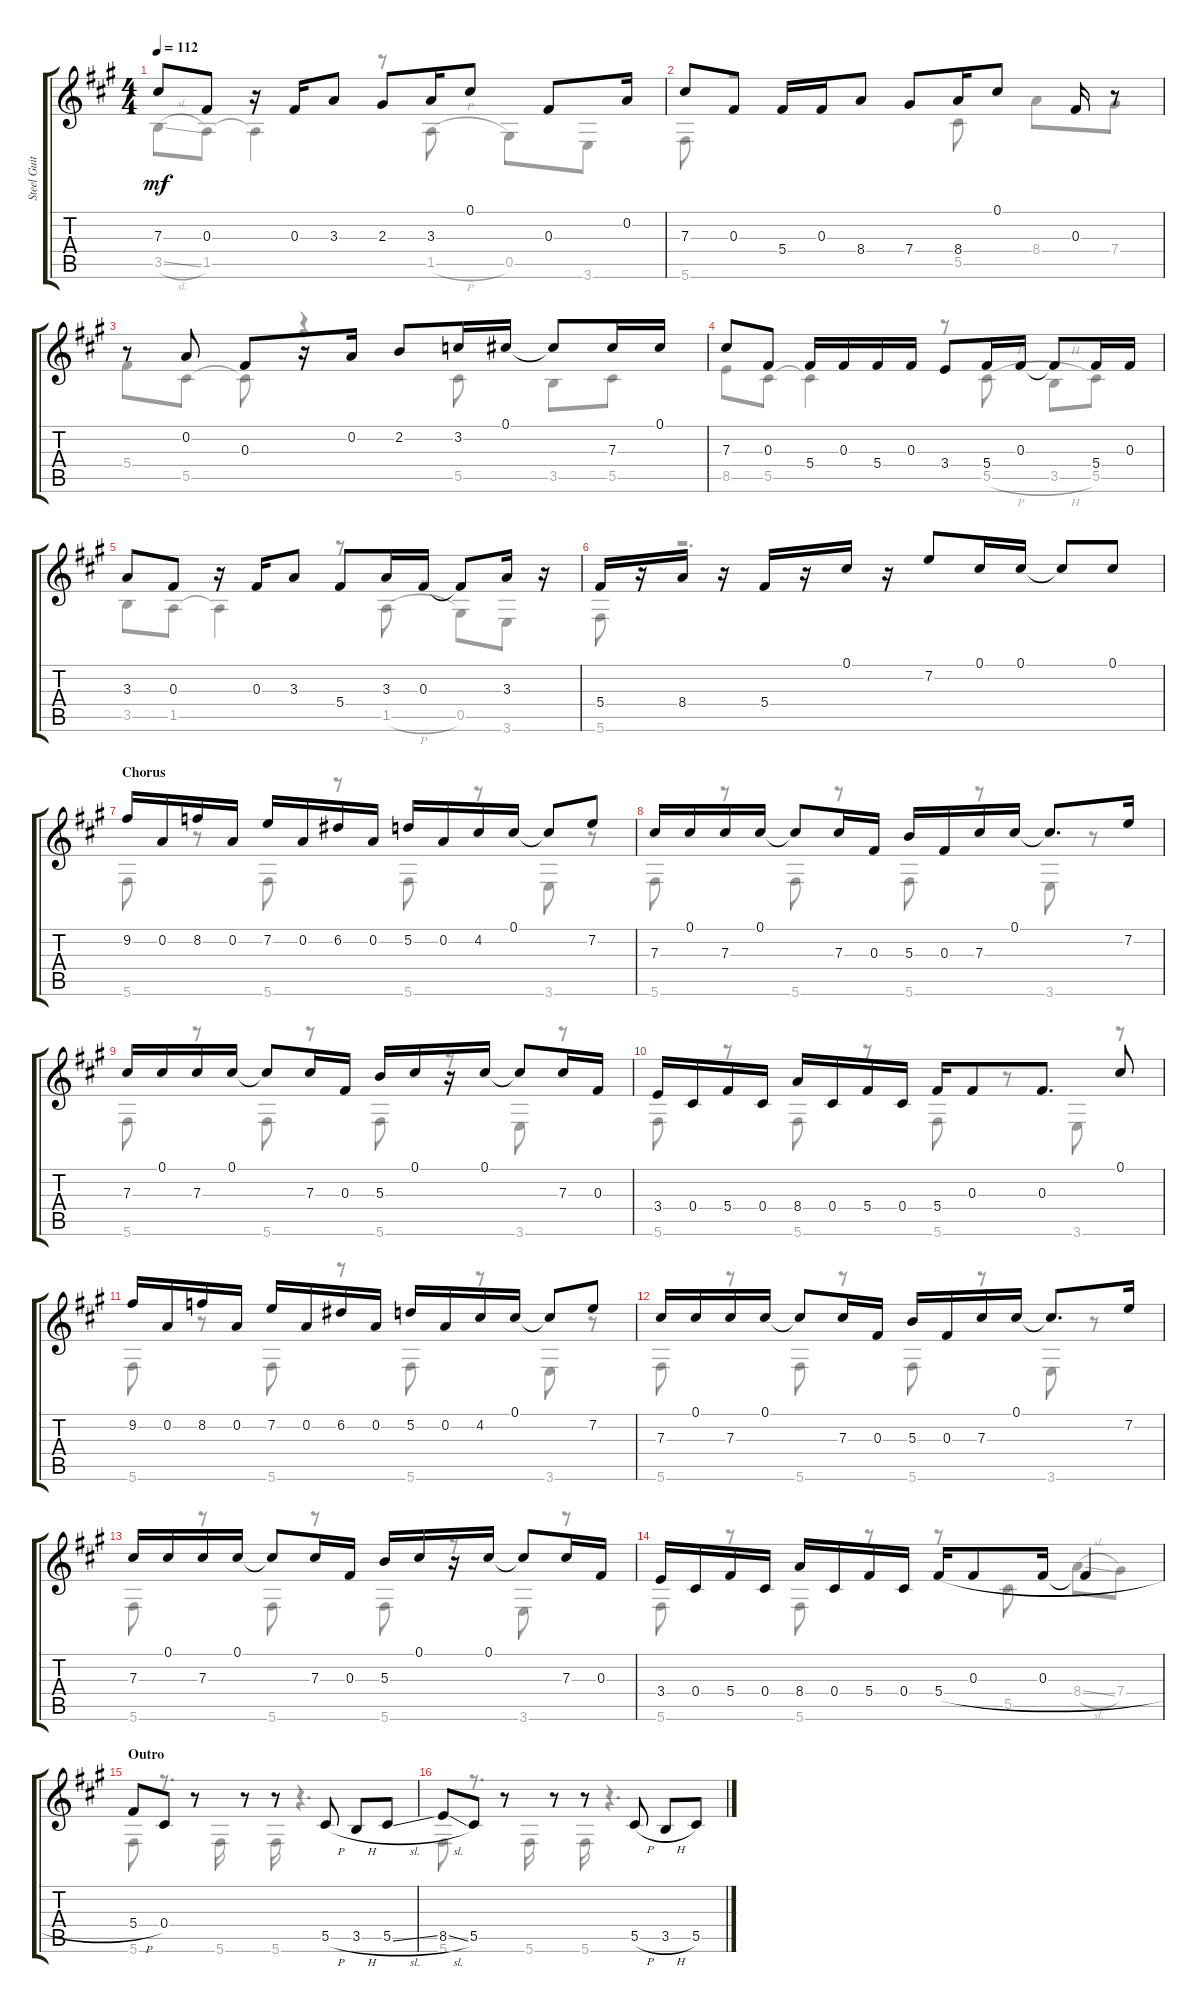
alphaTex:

\track ("Steel Guitar" "Steel Guit") {instrument acousticguitarsteel}
\staff {score tabs}
\tuning (Db4 A3 Gb3 Db3 Ab2 Db2) {hide}
\voice
\ts (4 4)
\tempo 112
\clef g2
\ks f#minor
7.3.8{dy mf} 0.3.8 r.16 0.3.16 3.3.8 2.3.8 3.3.16 0.1.8 0.3.8 0.2.16 |
7.3.8 0.3.8 5.4.16 0.3.16 8.4.8 7.4.8 8.4.16 0.1.8 0.3.16 r.8 |
r.8 0.2.8 0.3.8 r.16 0.2.16 2.2.8 3.2.16 0.1.16 0.1{t}.8 7.3.16 0.1.16 |
7.3.8 0.3.8 5.4.16 0.3.16 5.4.16 0.3.16 3.4.8 5.4.16 0.3.16 0.3{t}.8 5.4.16 0.3.16 |
3.3.8 0.3.8 r.16 0.3.16 3.3.8 5.4.8 3.3.16 0.3.16 0.3{t}.8 3.3.16 r.16 |
5.4.16 r.16 8.4.16 r.16 5.4.16 r.16 0.1.16 r.16 7.2.8 0.1.16 0.1.16 0.1{t}.8 0.1.8 |
\section ("" "Chorus")
9.2.16 0.2.16 8.2.16 0.2.16 7.2.16 0.2.16 6.2.16 0.2.16 5.2.16 0.2.16 4.2.16 0.1.16 0.1{t}.8 7.2.8 |
7.3.16 0.1.16 7.3.16 0.1.16 0.1{t}.8 7.3.16 0.3.16 5.3.16 0.3.16 7.3.16 0.1.16 0.1{t}.8{d} 7.2.16 |
7.3.16 0.1.16 7.3.16 0.1.16 0.1{t}.8 7.3.16 0.3.16 5.3.16 0.1.16 r.16 0.1.16 0.1{t}.8 7.3.16 0.3.16 |
3.4.16 0.4.16 5.4.16 0.4.16 8.4.16 0.4.16 5.4.16 0.4.16 5.4.16 0.3.8 0.3.8{d} 0.1.8 |
9.2.16 0.2.16 8.2.16 0.2.16 7.2.16 0.2.16 6.2.16 0.2.16 5.2.16 0.2.16 4.2.16 0.1.16 0.1{t}.8 7.2.8 |
7.3.16 0.1.16 7.3.16 0.1.16 0.1{t}.8 7.3.16 0.3.16 5.3.16 0.3.16 7.3.16 0.1.16 0.1{t}.8{d} 7.2.16 |
7.3.16 0.1.16 7.3.16 0.1.16 0.1{t}.8 7.3.16 0.3.16 5.3.16 0.1.16 r.16 0.1.16 0.1{t}.8 7.3.16 0.3.16 |
3.4.16 0.4.16 5.4.16 0.4.16 8.4.16 0.4.16 5.4.16 0.4.16 5.4{h}.16 0.3.8 0.3.16 0.3{t}.4 |
\section ("" "Outro")
5.4{h}.8 0.4.8 r.8 r.8 r.8 5.5{h}.8 3.5{h}.8 5.5{sl}.8 |
8.5{sl}.8 5.5.8 r.8 r.8 r.8 5.5{h}.8 3.5{h}.8 5.5{h}.8
\voice
\clef g2
\ottava regular
\simile none
\ks f#minor
3.5{sl}.8{dy mf} 1.5.8 1.5{t}.4 r.8 1.5{h}.8 0.5.8 3.6.8 |
5.6.8 r.2 5.5.8 8.4.8 7.4.8 |
5.4.8 5.5.8 5.5{t}.8 r.4 5.5.8 3.5.8 5.5.8 |
8.5.8 5.5.8 5.5{t}.4 r.8 5.5{h}.8 3.5{h}.8 5.5.8 |
3.5.8 1.5.8 1.5{t}.4 r.8 1.5{h}.8 0.5.8 3.6.8 |
5.6.8 r.2{d} |
5.6.8 r.8 5.6.8 r.8 5.6.8 r.8 3.6.8 r.8 |
5.6.8 r.8 5.6.8 r.8 5.6.8 r.8 3.6.8 r.8 |
5.6.8 r.8 5.6.8 r.8 5.6.8 r.8 3.6.8 r.8 |
5.6.8 r.8 5.6.8 r.8 5.6.8 r.8 3.6.8 r.8 |
5.6.8 r.8 5.6.8 r.8 5.6.8 r.8 3.6.8 r.8 |
5.6.8 r.8 5.6.8 r.8 5.6.8 r.8 3.6.8 r.8 |
5.6.8 r.8 5.6.8 r.8 5.6.8 r.8 3.6.8 r.8 |
5.6.8 r.8 5.6.8 r.8 r.8 5.5.8 8.4{sl}.8 7.4.8 |
5.6.8 r.8{d} 5.6.16 r.8 5.6.16 r.4{d} |
5.6.8 r.8{d} 5.6.16 r.8 5.6.16 r.4{d}
